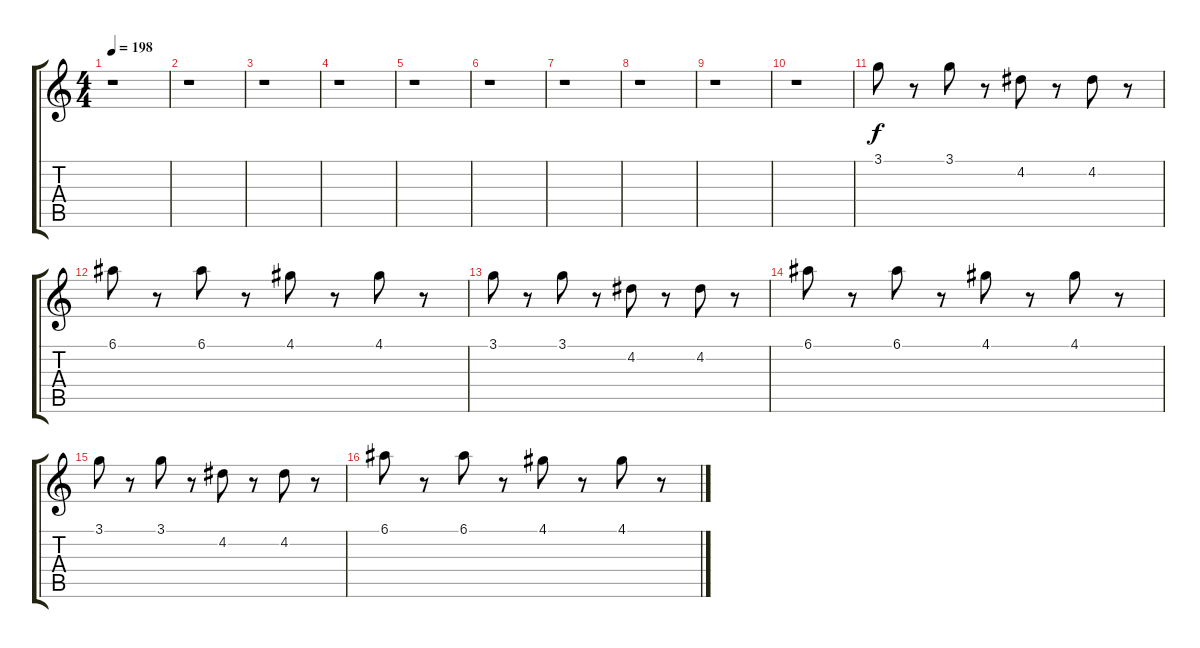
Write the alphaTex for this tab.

\track "" {instrument overdrivenguitar}
\staff {score tabs}
\tuning (E4 B3 G3 D3 A2 E2) {hide}
\ts (4 4)
\tempo 198
\clef g2
\ks c
r.1{dy f} |
r.1 |
r.1 |
r.1 |
r.1 |
r.1 |
r.1 |
r.1 |
r.1 |
r.1 |
3.1.8 r.8 3.1.8 r.8 4.2.8 r.8 4.2.8 r.8 |
6.1.8 r.8 6.1.8 r.8 4.1.8 r.8 4.1.8 r.8 |
3.1.8 r.8 3.1.8 r.8 4.2.8 r.8 4.2.8 r.8 |
6.1.8 r.8 6.1.8 r.8 4.1.8 r.8 4.1.8 r.8 |
3.1.8 r.8 3.1.8 r.8 4.2.8 r.8 4.2.8 r.8 |
6.1.8 r.8 6.1.8 r.8 4.1.8 r.8 4.1.8 r.8
